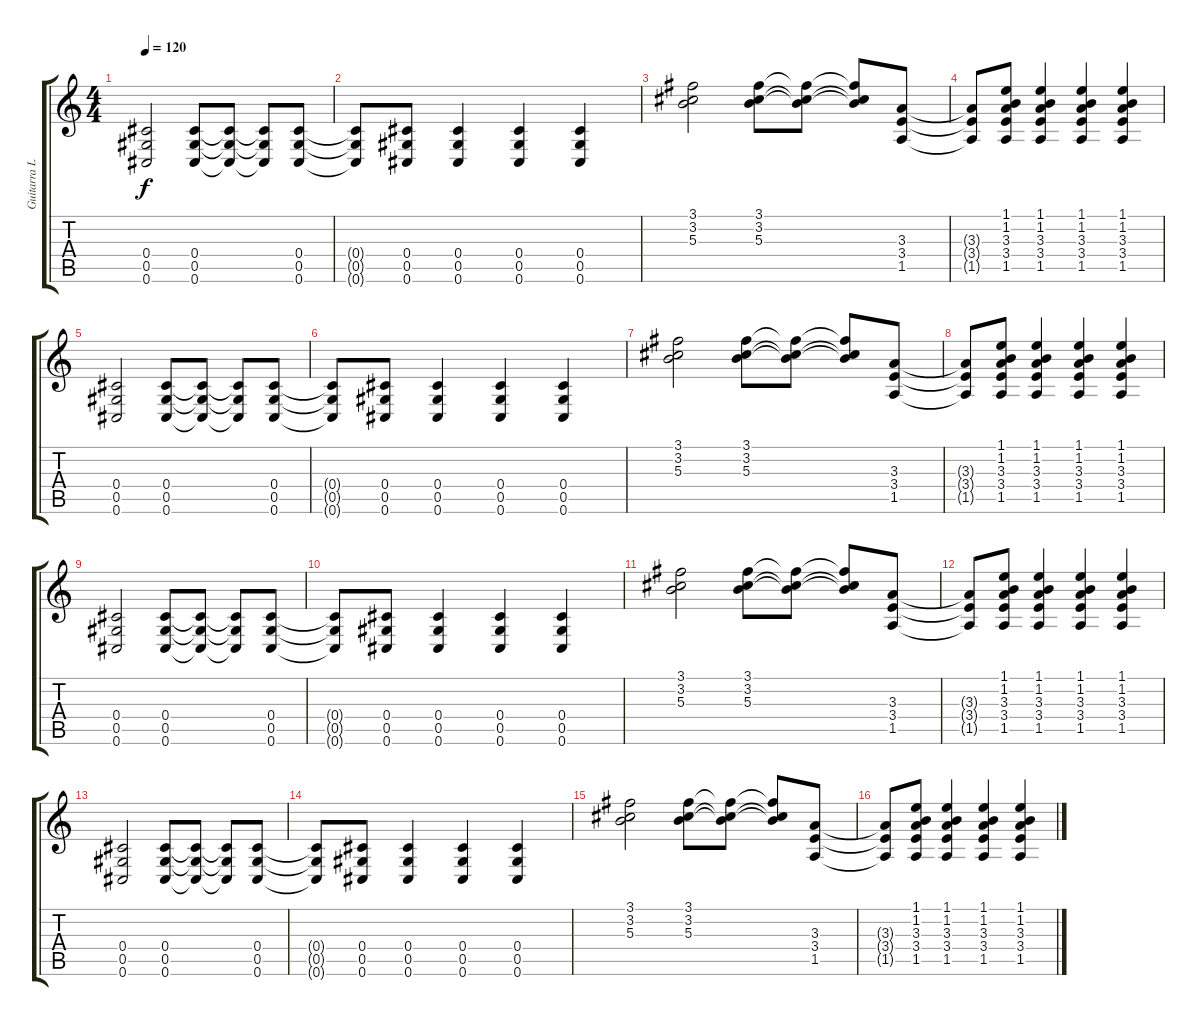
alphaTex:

\track ("Guitarra Limpa 2" "Guitarra L") {instrument electricguitarjazz}
\staff {score tabs}
\tuning (Eb4 Bb3 Gb3 Db3 Ab2 Db2) {hide}
\ts (4 4)
\tempo 120
\clef g2
\ks c
(0.4 0.5 0.6).2{dy f} (0.4 0.5 0.6).8 (0.4{t} 0.5{t} 0.6{t}).8 (0.4{t} 0.5{t} 0.6{t}).8 (0.4 0.5 0.6).8 |
(0.4{t} 0.5{t} 0.6{t}).8 (0.4 0.5 0.6).8 (0.4 0.5 0.6).4 (0.4 0.5 0.6).4 (0.4 0.5 0.6).4 |
(3.1 3.2 5.3).2 (3.1 3.2 5.3).8 (3.1{t} 3.2{t} 5.3{t}).8 (3.1{t} 3.2{t} 5.3{t}).8 (3.3 3.4 1.5).8 |
(3.3{t} 3.4{t} 1.5{t}).8 (1.1 1.2 3.3 3.4 1.5).8 (1.1 1.2 3.3 3.4 1.5).4 (1.1 1.2 3.3 3.4 1.5).4 (1.1 1.2 3.3 3.4 1.5).4 |
(0.4 0.5 0.6).2 (0.4 0.5 0.6).8 (0.4{t} 0.5{t} 0.6{t}).8 (0.4{t} 0.5{t} 0.6{t}).8 (0.4 0.5 0.6).8 |
(0.4{t} 0.5{t} 0.6{t}).8 (0.4 0.5 0.6).8 (0.4 0.5 0.6).4 (0.4 0.5 0.6).4 (0.4 0.5 0.6).4 |
(3.1 3.2 5.3).2 (3.1 3.2 5.3).8 (3.1{t} 3.2{t} 5.3{t}).8 (3.1{t} 3.2{t} 5.3{t}).8 (3.3 3.4 1.5).8 |
(3.3{t} 3.4{t} 1.5{t}).8 (1.1 1.2 3.3 3.4 1.5).8 (1.1 1.2 3.3 3.4 1.5).4 (1.1 1.2 3.3 3.4 1.5).4 (1.1 1.2 3.3 3.4 1.5).4 |
(0.4 0.5 0.6).2 (0.4 0.5 0.6).8 (0.4{t} 0.5{t} 0.6{t}).8 (0.4{t} 0.5{t} 0.6{t}).8 (0.4 0.5 0.6).8 |
(0.4{t} 0.5{t} 0.6{t}).8 (0.4 0.5 0.6).8 (0.4 0.5 0.6).4 (0.4 0.5 0.6).4 (0.4 0.5 0.6).4 |
(3.1 3.2 5.3).2 (3.1 3.2 5.3).8 (3.1{t} 3.2{t} 5.3{t}).8 (3.1{t} 3.2{t} 5.3{t}).8 (3.3 3.4 1.5).8 |
(3.3{t} 3.4{t} 1.5{t}).8 (1.1 1.2 3.3 3.4 1.5).8 (1.1 1.2 3.3 3.4 1.5).4 (1.1 1.2 3.3 3.4 1.5).4 (1.1 1.2 3.3 3.4 1.5).4 |
(0.4 0.5 0.6).2 (0.4 0.5 0.6).8 (0.4{t} 0.5{t} 0.6{t}).8 (0.4{t} 0.5{t} 0.6{t}).8 (0.4 0.5 0.6).8 |
(0.4{t} 0.5{t} 0.6{t}).8 (0.4 0.5 0.6).8 (0.4 0.5 0.6).4 (0.4 0.5 0.6).4 (0.4 0.5 0.6).4 |
(3.1 3.2 5.3).2 (3.1 3.2 5.3).8 (3.1{t} 3.2{t} 5.3{t}).8 (3.1{t} 3.2{t} 5.3{t}).8 (3.3 3.4 1.5).8 |
(3.3{t} 3.4{t} 1.5{t}).8 (1.1 1.2 3.3 3.4 1.5).8 (1.1 1.2 3.3 3.4 1.5).4 (1.1 1.2 3.3 3.4 1.5).4 (1.1 1.2 3.3 3.4 1.5).4
